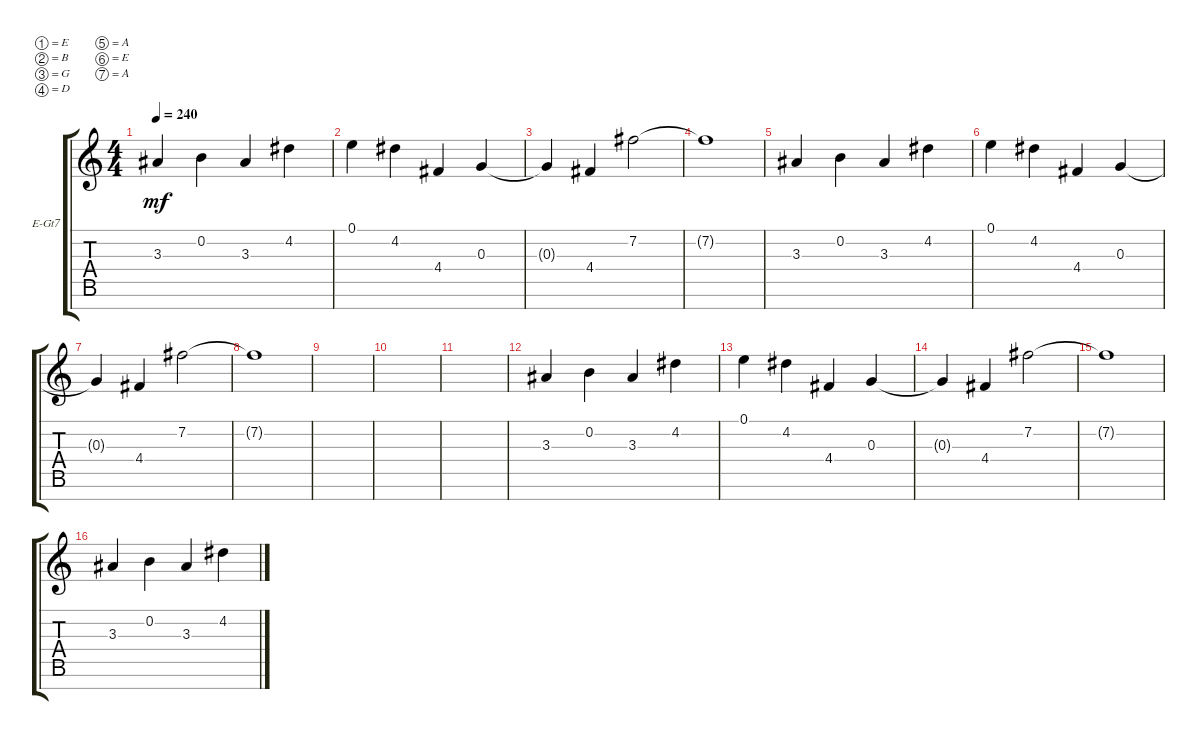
\defaultSystemsLayout 4
\bracketExtendMode groupsimilarinstruments
\firstSystemTrackNameOrientation horizontal
\otherSystemsTrackNameOrientation horizontal
\track ("Electric Guitar" "E-Gt7") {instrument distortionguitar}
\staff {score tabs}
\tuning (E4 B3 G3 D3 A2 E2 A1)
\ts (4 4)
\tempo 240
\clef g2
\ks c
3.3.4{dy mf} 0.2.4 3.3.4 4.2.4 |
0.1.4 4.2.4 4.4.4 0.3.4 |
0.3{t}.4 4.4.4 7.2.2 |
7.2{t}.1 |
3.3.4 0.2.4 3.3.4 4.2.4 |
0.1.4 4.2.4 4.4.4 0.3.4 |
0.3{t}.4 4.4.4 7.2.2 |
7.2{t}.1 |
|
|
|
3.3.4 0.2.4 3.3.4 4.2.4 |
0.1.4 4.2.4 4.4.4 0.3.4 |
0.3{t}.4 4.4.4 7.2.2 |
7.2{t}.1 |
3.3.4 0.2.4 3.3.4 4.2.4
